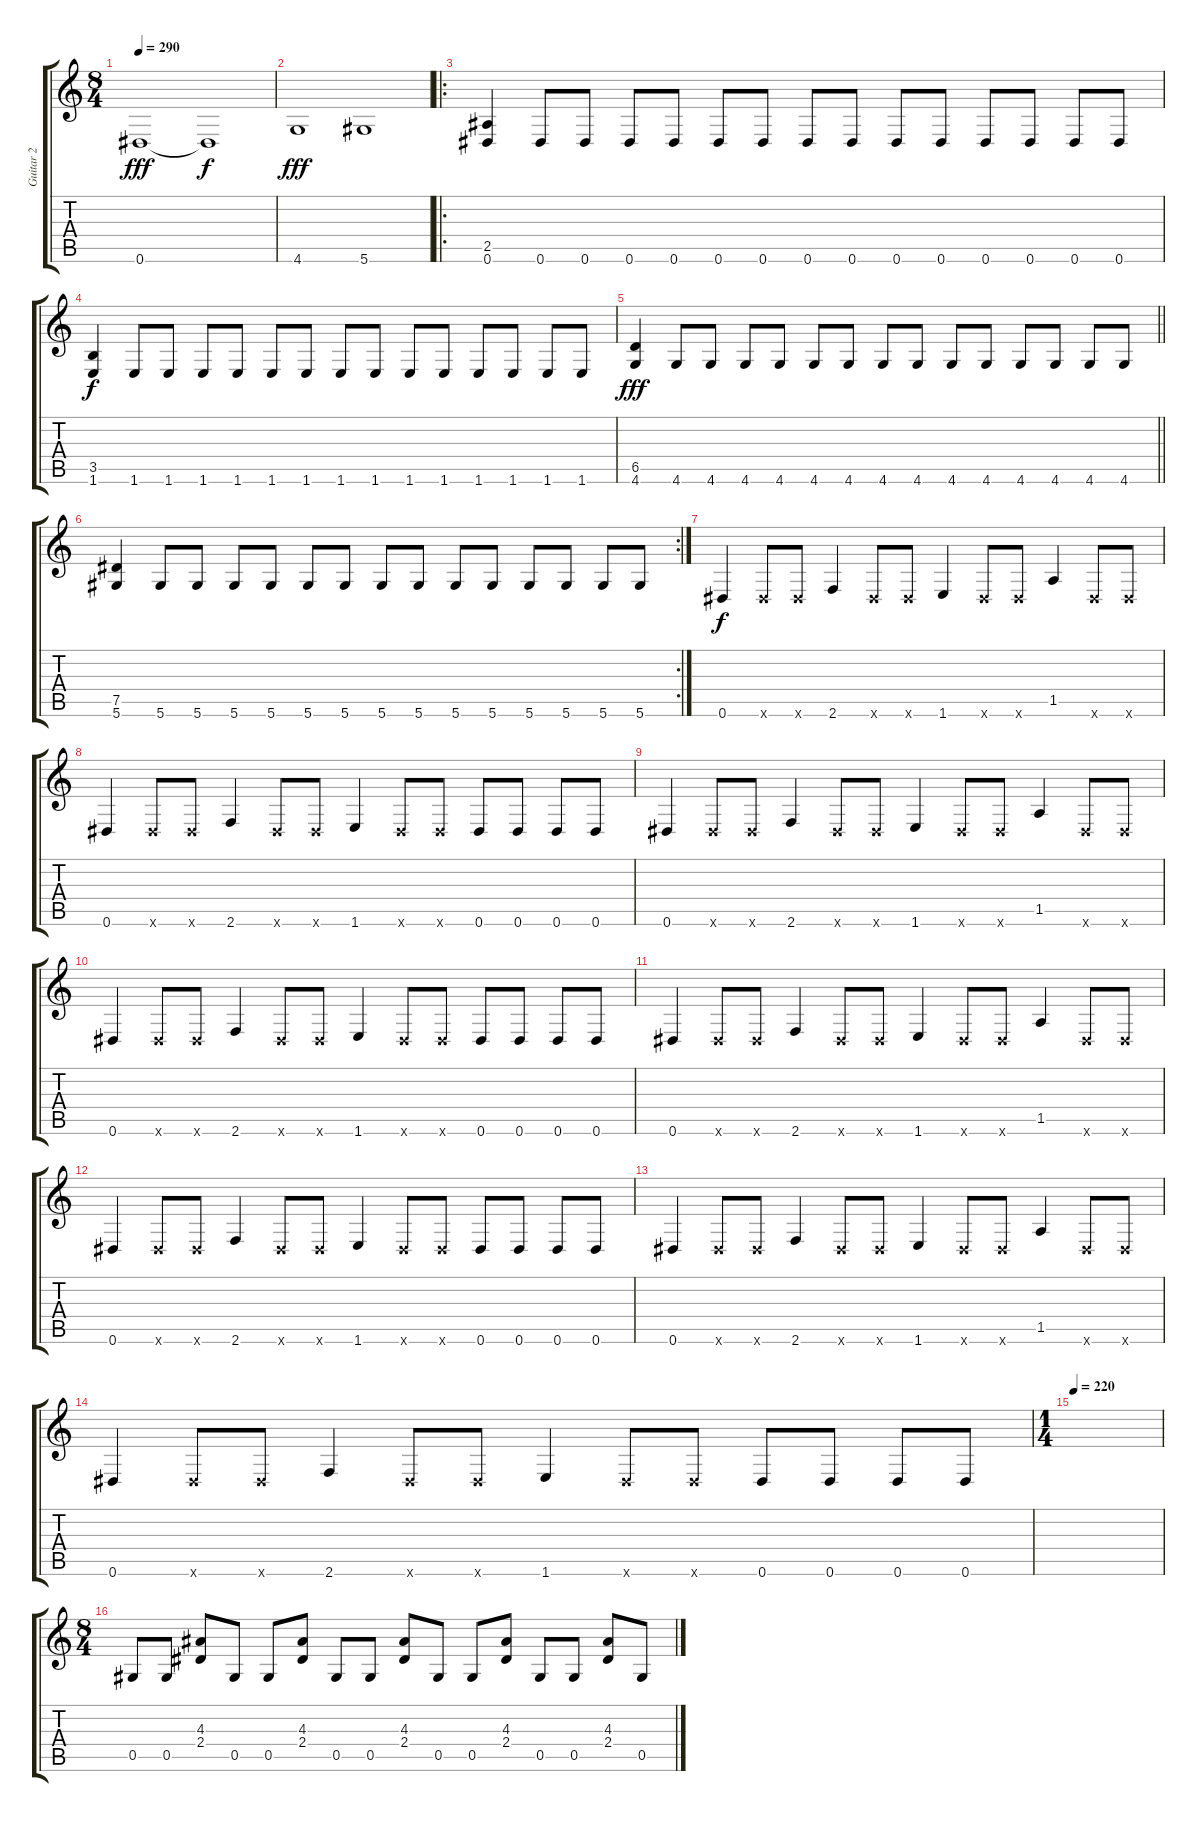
\track ("Guitar 2" "Guitar 2") {instrument distortionguitar}
\staff {score tabs}
\tuning (Eb4 Bb3 Gb3 Db3 Ab2 Eb2) {hide}
\ts (8 4)
\tempo 290
\clef g2
\ks c
0.6.1{dy fff} 0.6{t}.1{dy f} |
4.6.1{dy fff} 5.6.1 |
\ro
(2.5 0.6).4 0.6.8 0.6.8 0.6.8 0.6.8 0.6.8 0.6.8 0.6.8 0.6.8 0.6.8 0.6.8 0.6.8 0.6.8 0.6.8 0.6.8 |
(3.5 1.6).4{dy f} 1.6.8 1.6.8 1.6.8 1.6.8 1.6.8 1.6.8 1.6.8 1.6.8 1.6.8 1.6.8 1.6.8 1.6.8 1.6.8 1.6.8 |
\barLineRight lightlight
(6.5 4.6).4{dy fff} 4.6.8 4.6.8 4.6.8 4.6.8 4.6.8 4.6.8 4.6.8 4.6.8 4.6.8 4.6.8 4.6.8 4.6.8 4.6.8 4.6.8 |
\rc 2
(7.5 5.6).4 5.6.8 5.6.8 5.6.8 5.6.8 5.6.8 5.6.8 5.6.8 5.6.8 5.6.8 5.6.8 5.6.8 5.6.8 5.6.8 5.6.8 |
0.6.4{dy f} 0.6{x}.8 0.6{x}.8 2.6.4 0.6{x}.8 0.6{x}.8 1.6.4 0.6{x}.8 0.6{x}.8 1.5.4 0.6{x}.8 0.6{x}.8 |
0.6.4 0.6{x}.8 0.6{x}.8 2.6.4 0.6{x}.8 0.6{x}.8 1.6.4 0.6{x}.8 0.6{x}.8 0.6.8 0.6.8 0.6.8 0.6.8 |
0.6.4 0.6{x}.8 0.6{x}.8 2.6.4 0.6{x}.8 0.6{x}.8 1.6.4 0.6{x}.8 0.6{x}.8 1.5.4 0.6{x}.8 0.6{x}.8 |
0.6.4 0.6{x}.8 0.6{x}.8 2.6.4 0.6{x}.8 0.6{x}.8 1.6.4 0.6{x}.8 0.6{x}.8 0.6.8 0.6.8 0.6.8 0.6.8 |
0.6.4 0.6{x}.8 0.6{x}.8 2.6.4 0.6{x}.8 0.6{x}.8 1.6.4 0.6{x}.8 0.6{x}.8 1.5.4 0.6{x}.8 0.6{x}.8 |
0.6.4 0.6{x}.8 0.6{x}.8 2.6.4 0.6{x}.8 0.6{x}.8 1.6.4 0.6{x}.8 0.6{x}.8 0.6.8 0.6.8 0.6.8 0.6.8 |
0.6.4 0.6{x}.8 0.6{x}.8 2.6.4 0.6{x}.8 0.6{x}.8 1.6.4 0.6{x}.8 0.6{x}.8 1.5.4 0.6{x}.8 0.6{x}.8 |
0.6.4 0.6{x}.8 0.6{x}.8 2.6.4 0.6{x}.8 0.6{x}.8 1.6.4 0.6{x}.8 0.6{x}.8 0.6.8 0.6.8 0.6.8 0.6.8 |
\ts (1 4)
\tempo 220
|
\ts (8 4)
0.5.8 0.5.8 (4.3 2.4).8 0.5.8 0.5.8 (4.3 2.4).8 0.5.8 0.5.8 (4.3 2.4).8 0.5.8 0.5.8 (4.3 2.4).8 0.5.8 0.5.8 (4.3 2.4).8 0.5.8
